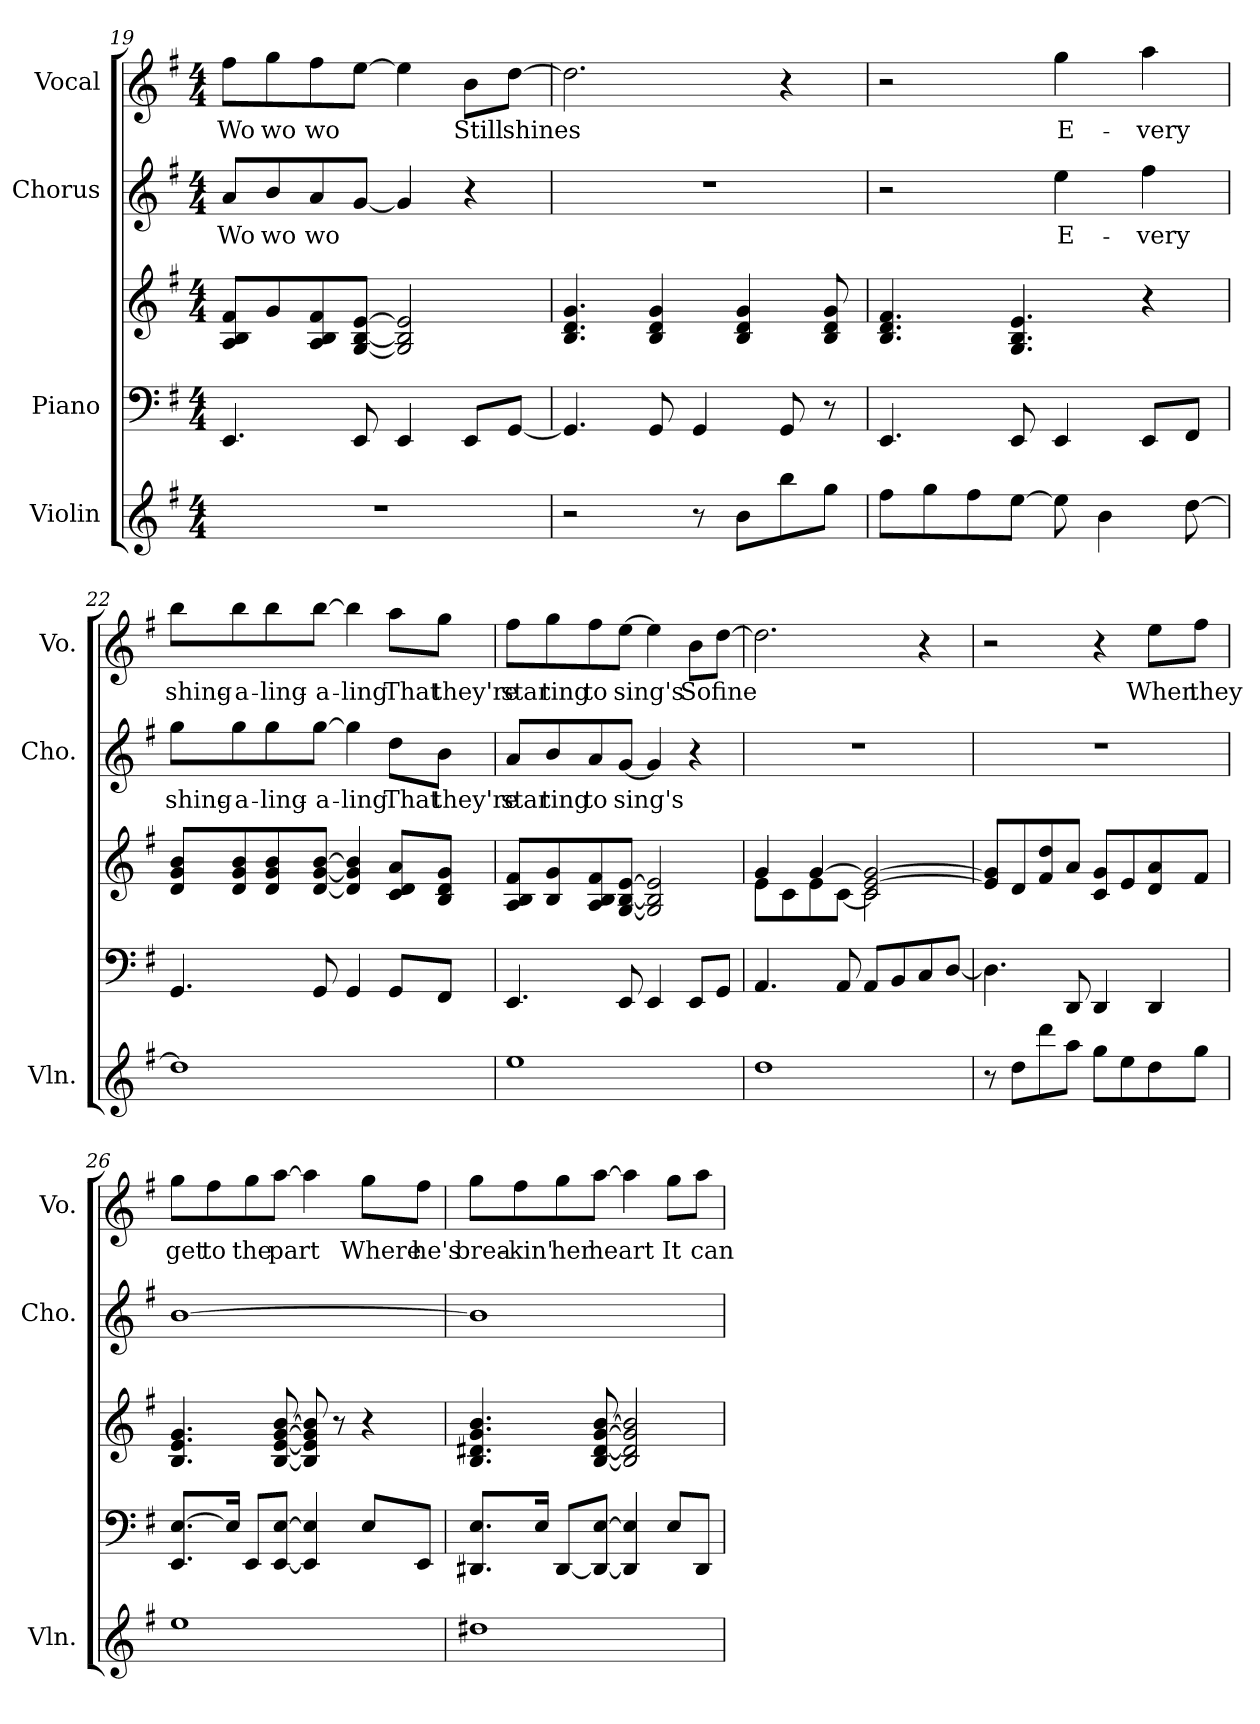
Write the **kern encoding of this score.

**kern	**kern	**kern	**kern	**text	**kern	**text
*part4	*part3	*part3	*part2	*part2	*part1	*part1
*staff5	*staff4	*staff3	*staff2	*staff2	*staff1	*staff1
*I"Violin	*I"Piano	*	*I"Chorus	*	*I"Vocal	*
*I'Vln.	*	*	*I'Cho.	*	*I'Vo.	*
!!LO:PB:g=z
*clefG2	*clefF4	*clefG2	*clefG2	*	*clefG2	*
*k[f#]	*k[f#]	*k[f#]	*k[f#]	*	*k[f#]	*
*M4/4	*M4/4	*M4/4	*M4/4	*	*M4/4	*
=19	=19	=19	=19	=19	=19	=19
!	!	!	!	!LO:LY:b	!	!LO:LY:b
1r	4.EE/	8A/ 8B/ 8f#/L	8a/L	Wo	8ff#\L	Wo
!	!	!	!	!LO:LY:b	!	!LO:LY:b
.	.	8g/	8b/	wo	8gg\	wo
!	!	!	!	!LO:LY:b	!	!LO:LY:b
.	.	8A/ 8B/ 8f#/	8a/	wo	8ff#\	wo
.	8EE/	[8G/ [8B/ [8e/J	[8g/J	.	[8ee\J	.
.	4EE/	2G/] 2B/] 2e/]	4g/]	.	4ee\]	.
!	!	!	!	!	!	!LO:LY:b
.	8EE/L	.	4r	.	8b\L	Still
!	!	!	!	!	!	!LO:LY:b
.	[8GG/J	.	.	.	[8dd\J	shines
=20	=20	=20	=20	=20	=20	=20
2r	4.GG/]	4.B/ 4.d/ 4.g/	1r	.	2.dd\]	.
.	8GG/	4B/ 4d/ 4g/	.	.	.	.
8r	4GG/	.	.	.	.	.
8b\L	.	4B/ 4d/ 4g/	.	.	.	.
8bb\	8GG/	.	.	.	4r	.
8gg\J	8r	8B/ 8d/ 8g/	.	.	.	.
=21	=21	=21	=21	=21	=21	=21
8ff#\L	4.EE/	4.B/ 4.d/ 4.f#/	2r	.	2r	.
8gg\	.	.	.	.	.	.
8ff#\	.	.	.	.	.	.
[8ee\J	8EE/	4.G/ 4.B/ 4.e/	.	.	.	.
!	!	!	!	!LO:LY:b	!	!LO:LY:b
8ee\]	4EE/	.	4ee\	E-	4gg\	E-
4b\	.	.	.	.	.	.
!	!	!	!	!LO:LY:b	!	!LO:LY:b
.	8EE/L	4r	4ff#\	very	4aa\	very
[8dd\	8FF#/J	.	.	.	.	.
!!LO:LB:g=z
=22	=22	=22	=22	=22	=22	=22
!	!	!	!	!LO:LY:b	!	!LO:LY:b
1dd]	4.GG/	8d/ 8g/ 8b/L	8gg\L	shing-	8bb\L	shing-
!	!	!	!	!LO:LY:b	!	!LO:LY:b
.	.	8d/ 8g/ 8b/	8gg\	-a-	8bb\	-a-
!	!	!	!	!LO:LY:b	!	!LO:LY:b
.	.	8d/ 8g/ 8b/	8gg\	-ling-	8bb\	-ling-
!	!	!	!	!LO:LY:b	!	!LO:LY:b
.	8GG/	[8d/ [8g/ [8b/J	[8gg\J	-a-	[8bb\J	-a-
!	!	!	!	!LO:LY:b	!	!LO:LY:b
.	4GG/	4d/] 4g/] 4b/]	4gg\]	-ling	4bb\]	-ling
!	!	!	!	!LO:LY:b	!	!LO:LY:b
.	8GG/L	8c/ 8d/ 8a/L	8dd\L	That	8aa\L	That
!	!	!	!	!LO:LY:b	!	!LO:LY:b
.	8FF#/J	8B/ 8d/ 8g/J	8b\J	they're	8gg\J	they're
=23	=23	=23	=23	=23	=23	=23
!	!	!	!	!LO:LY:b	!	!LO:LY:b
1ee	4.EE/	8A/ 8B/ 8f#/L	8a/L	star	8ff#\L	star
!	!	!	!	!LO:LY:b	!	!LO:LY:b
.	.	8B/ 8g/	8b/	ting	8gg\	ting
!	!	!	!	!LO:LY:b	!	!LO:LY:b
.	.	8A/ 8B/ 8f#/	8a/	to	8ff#\	to
!	!	!	!	!LO:LY:b	!	!LO:LY:b
.	8EE/	[8G/ [8B/ [8e/J	[8g/J	sing's	[8ee\J	sing's
.	4EE/	2G/] 2B/] 2e/]	4g/]	.	4ee\]	.
!	!	!	!	!	!	!LO:LY:b
.	8EE/L	.	4r	.	8b\L	So
!	!	!	!	!	!	!LO:LY:b
.	8GG/J	.	.	.	[8dd\J	fine
!!LO:PB:g=z
=24	=24	=24	=24	=24	=24	=24
*	*	*^	*	*	*	*
1dd	4.AA/	4g/	8e\L	1r	.	2.dd\]	.
.	.	.	8c\	.	.	.	.
.	.	[4g/	8e\	.	.	.	.
.	8AA/	.	[8c\J	.	.	.	.
.	8AA/L	2c/ [2e/ 2g/_	2c\]	.	.	.	.
.	8BB/	.	.	.	.	.	.
.	8C/	.	.	.	.	4r	.
.	[8D/J	.	.	.	.	.	.
*	*	*v	*v	*	*	*	*
=25	=25	=25	=25	=25	=25	=25
8r	4.D\]	8e/] 8g/]L	1r	.	2r	.
8dd\L	.	8d/	.	.	.	.
8ddd\	.	8f#/ 8dd/	.	.	.	.
8aa\J	8DD/	8a/J	.	.	.	.
8gg\L	4DD/	8c/ 8g/L	.	.	4r	.
8ee\	.	8e/	.	.	.	.
!	!	!	!	!	!	!LO:LY:b
8dd\	4DD/	8d/ 8a/	.	.	8ee\L	When
!	!	!	!	!	!	!LO:LY:b
8gg\J	.	8f#/J	.	.	8ff#\J	they
=26	=26	=26	=26	=26	=26	=26
!	!	!	!	!	!	!LO:LY:b
1ee	8.EE/ [8.E/L	4.B/ 4.e/ 4.g/	[1b	.	8gg\L	get
!	!	!	!	!	!	!LO:LY:b
.	.	.	.	.	8ff#\	to
.	16E/Jk]	.	.	.	.	.
!	!	!	!	!	!	!LO:LY:b
.	8EE/L	.	.	.	8gg\	the
!	!	!	!	!	!	!LO:LY:b
.	[8EE/ [8E/J	[8B/ [8e/ [8g/ [8b/	.	.	[8aa\J	part
.	4EE/] 4E/]	8B/] 8e/] 8g/] 8b/]	.	.	4aa\]	.
.	.	8r	.	.	.	.
!	!	!	!	!	!	!LO:LY:b
.	8E/L	4r	.	.	8gg\L	Where
!	!	!	!	!	!	!LO:LY:b
.	8EE/J	.	.	.	8ff#\J	he's
!!LO:LB:g=z
=27	=27	=27	=27	=27	=27	=27
!	!	!	!	!	!	!LO:LY:b
1dd#X	8.DD#X/ 8.E/L	4.B/ 4.d#X/ 4.g/ 4.b/	1b]	.	8gg\L	brea-
!	!	!	!	!	!	!LO:LY:b
.	.	.	.	.	8ff#\	-kin'
.	16E/Jk	.	.	.	.	.
!	!	!	!	!	!	!LO:LY:b
.	[8DD#/L	.	.	.	8gg\	her
!	!	!	!	!	!	!LO:LY:b
.	8DD#/_ [8E/J	[8B/ [8d#/ [8g/ [8b/	.	.	[8aa\J	heart
.	4DD#/] 4E/]	2B/] 2d#/] 2g/] 2b/]	.	.	4aa\]	.
!	!	!	!	!	!	!LO:LY:b
.	8E/L	.	.	.	8gg\L	It
!	!	!	!	!	!	!LO:LY:b
.	8DD#/J	.	.	.	8aa\J	can
=	=	=	=	=	=	=
*-	*-	*-	*-	*-	*-	*-
